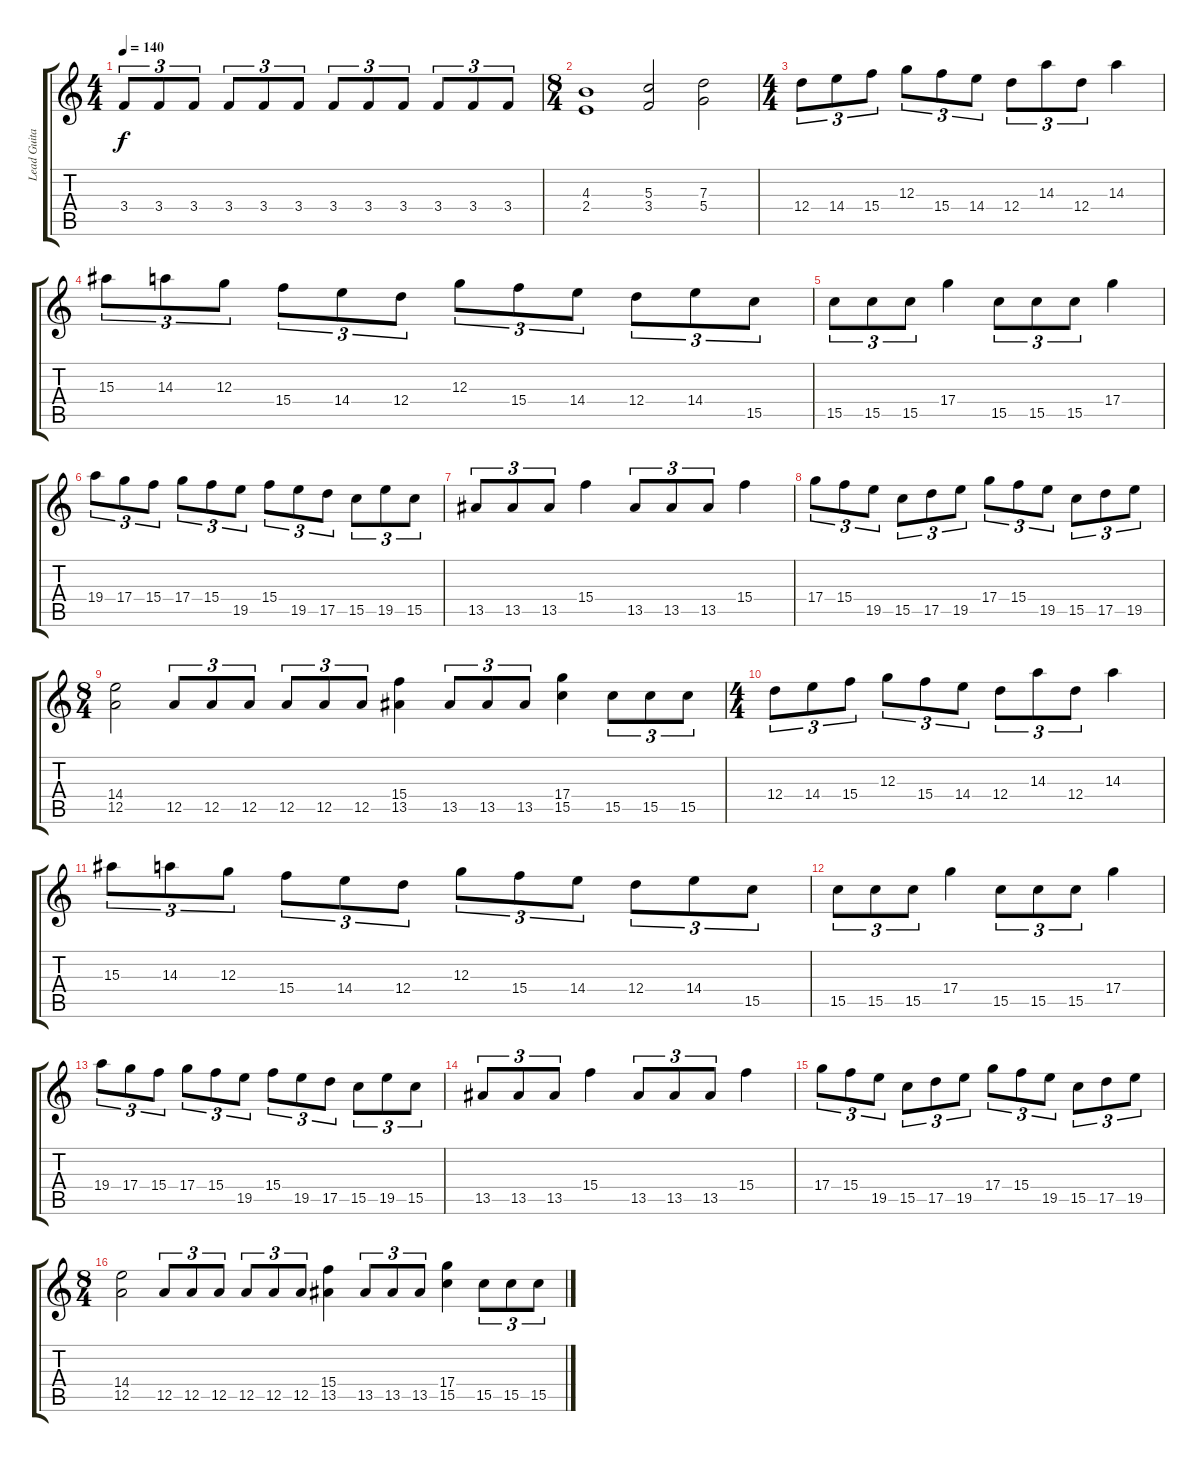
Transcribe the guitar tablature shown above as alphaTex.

\track ("Lead Guitar" "Lead Guita") {instrument overdrivenguitar}
\staff {score tabs}
\tuning (E4 B3 G3 D3 A2 E2) {hide}
\ts (4 4)
\tempo 140
\clef g2
\ks c
3.4.8{tu (3 2) dy f instrument electricguitarmuted} 3.4.8{tu (3 2)} 3.4.8{tu (3 2)} 3.4.8{tu (3 2)} 3.4.8{tu (3 2)} 3.4.8{tu (3 2)} 3.4.8{tu (3 2)} 3.4.8{tu (3 2)} 3.4.8{tu (3 2)} 3.4.8{tu (3 2)} 3.4.8{tu (3 2)} 3.4.8{tu (3 2)} |
\ts (8 4)
(4.3 2.4).1{instrument overdrivenguitar} (5.3 3.4).2 (7.3 5.4).2 |
\ts (4 4)
12.4.8{tu (3 2) volume 16} 14.4.8{tu (3 2)} 15.4.8{tu (3 2)} 12.3.8{tu (3 2)} 15.4.8{tu (3 2)} 14.4.8{tu (3 2)} 12.4.8{tu (3 2)} 14.3.8{tu (3 2)} 12.4.8{tu (3 2)} 14.3.4 |
15.3.8{tu (3 2)} 14.3.8{tu (3 2)} 12.3.8{tu (3 2)} 15.4.8{tu (3 2)} 14.4.8{tu (3 2)} 12.4.8{tu (3 2)} 12.3.8{tu (3 2)} 15.4.8{tu (3 2)} 14.4.8{tu (3 2)} 12.4.8{tu (3 2)} 14.4.8{tu (3 2)} 15.5.8{tu (3 2)} |
15.5.8{tu (3 2)} 15.5.8{tu (3 2)} 15.5.8{tu (3 2)} 17.4.4 15.5.8{tu (3 2)} 15.5.8{tu (3 2)} 15.5.8{tu (3 2)} 17.4.4 |
19.4.8{tu (3 2)} 17.4.8{tu (3 2)} 15.4.8{tu (3 2)} 17.4.8{tu (3 2)} 15.4.8{tu (3 2)} 19.5.8{tu (3 2)} 15.4.8{tu (3 2)} 19.5.8{tu (3 2)} 17.5.8{tu (3 2)} 15.5.8{tu (3 2)} 19.5.8{tu (3 2)} 15.5.8{tu (3 2)} |
13.5.8{tu (3 2)} 13.5.8{tu (3 2)} 13.5.8{tu (3 2)} 15.4.4 13.5.8{tu (3 2)} 13.5.8{tu (3 2)} 13.5.8{tu (3 2)} 15.4.4 |
17.4.8{tu (3 2)} 15.4.8{tu (3 2)} 19.5.8{tu (3 2)} 15.5.8{tu (3 2)} 17.5.8{tu (3 2)} 19.5.8{tu (3 2)} 17.4.8{tu (3 2)} 15.4.8{tu (3 2)} 19.5.8{tu (3 2)} 15.5.8{tu (3 2)} 17.5.8{tu (3 2)} 19.5.8{tu (3 2)} |
\ts (8 4)
(14.4 12.5).2 12.5.8{tu (3 2) instrument electricguitarmuted} 12.5.8{tu (3 2)} 12.5.8{tu (3 2)} 12.5.8{tu (3 2)} 12.5.8{tu (3 2)} 12.5.8{tu (3 2)} (15.4 13.5).4{instrument overdrivenguitar} 13.5.8{tu (3 2) instrument electricguitarmuted} 13.5.8{tu (3 2)} 13.5.8{tu (3 2)} (17.4 15.5).4{instrument overdrivenguitar} 15.5.8{tu (3 2) instrument electricguitarmuted} 15.5.8{tu (3 2)} 15.5.8{tu (3 2)} |
\ts (4 4)
12.4.8{tu (3 2) volume 16 instrument overdrivenguitar} 14.4.8{tu (3 2)} 15.4.8{tu (3 2)} 12.3.8{tu (3 2)} 15.4.8{tu (3 2)} 14.4.8{tu (3 2)} 12.4.8{tu (3 2)} 14.3.8{tu (3 2)} 12.4.8{tu (3 2)} 14.3.4 |
15.3.8{tu (3 2)} 14.3.8{tu (3 2)} 12.3.8{tu (3 2)} 15.4.8{tu (3 2)} 14.4.8{tu (3 2)} 12.4.8{tu (3 2)} 12.3.8{tu (3 2)} 15.4.8{tu (3 2)} 14.4.8{tu (3 2)} 12.4.8{tu (3 2)} 14.4.8{tu (3 2)} 15.5.8{tu (3 2)} |
15.5.8{tu (3 2)} 15.5.8{tu (3 2)} 15.5.8{tu (3 2)} 17.4.4 15.5.8{tu (3 2)} 15.5.8{tu (3 2)} 15.5.8{tu (3 2)} 17.4.4 |
19.4.8{tu (3 2)} 17.4.8{tu (3 2)} 15.4.8{tu (3 2)} 17.4.8{tu (3 2)} 15.4.8{tu (3 2)} 19.5.8{tu (3 2)} 15.4.8{tu (3 2)} 19.5.8{tu (3 2)} 17.5.8{tu (3 2)} 15.5.8{tu (3 2)} 19.5.8{tu (3 2)} 15.5.8{tu (3 2)} |
13.5.8{tu (3 2)} 13.5.8{tu (3 2)} 13.5.8{tu (3 2)} 15.4.4 13.5.8{tu (3 2)} 13.5.8{tu (3 2)} 13.5.8{tu (3 2)} 15.4.4 |
17.4.8{tu (3 2)} 15.4.8{tu (3 2)} 19.5.8{tu (3 2)} 15.5.8{tu (3 2)} 17.5.8{tu (3 2)} 19.5.8{tu (3 2)} 17.4.8{tu (3 2)} 15.4.8{tu (3 2)} 19.5.8{tu (3 2)} 15.5.8{tu (3 2)} 17.5.8{tu (3 2)} 19.5.8{tu (3 2)} |
\ts (8 4)
(14.4 12.5).2 12.5.8{tu (3 2) instrument electricguitarmuted} 12.5.8{tu (3 2)} 12.5.8{tu (3 2)} 12.5.8{tu (3 2)} 12.5.8{tu (3 2)} 12.5.8{tu (3 2)} (15.4 13.5).4{instrument overdrivenguitar} 13.5.8{tu (3 2) instrument electricguitarmuted} 13.5.8{tu (3 2)} 13.5.8{tu (3 2)} (17.4 15.5).4{instrument overdrivenguitar} 15.5.8{tu (3 2) instrument electricguitarmuted} 15.5.8{tu (3 2)} 15.5.8{tu (3 2)}
